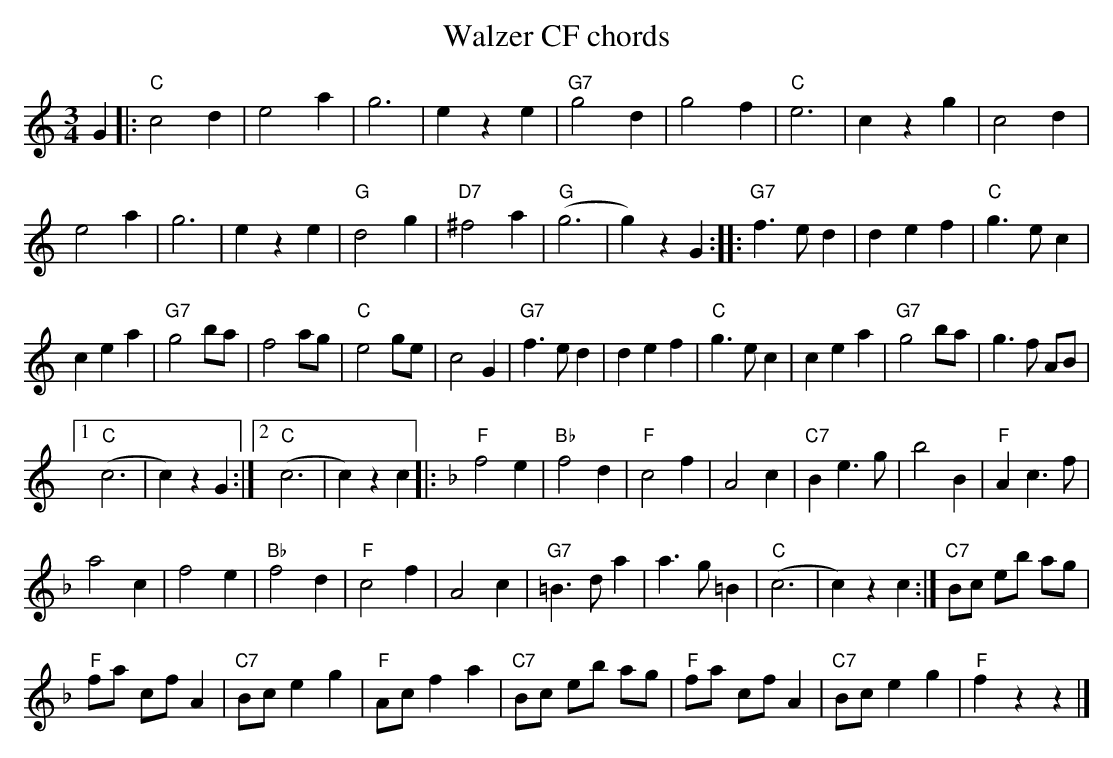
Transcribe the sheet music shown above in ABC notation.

X:1
T: Walzer CF chords
M:3/4
L:1/4
K:C %%MIDI gchordon
G |: "C"c2d | e2a | g3 | eze | "G7"g2d | g2f | "C"e3 | czg | c2d |
e2a | g3 | eze | "G"d2g | "D7"^f2a | "G"(g3 | g) zG :: "G7"f>ed | def | "C"g>ec |
cea | "G7"g2b/a/ | f2 a/g/ | "C"e2 g/e/ | c2G | "G7"f>ed | def | "C"g>ec | cea | "G7"g2b/a/ | g>f A/B/ |1
"C"(c3 | c)zG :|2 "C"(c3 | c)zc |: [K:F] "F"f2e | "Bb"f2d | "F"c2f | A2c | "C7"Be>g | b2B | "F"Ac>f |
a2c | f2e | "Bb"f2d | "F"c2f | A2c | "G7"=B>d a | a>g=B | ("C"c3 | c)zc :| [L:1/8] "C7"Bc eb ag |
"F"fa cf A2 | "C7"Bc e2g2 | "F"Ac f2a2 | "C7"Bc eb ag | "F"fa cf A2 | "C7"Bc e2g2 | "F"f2z2z2 |]
